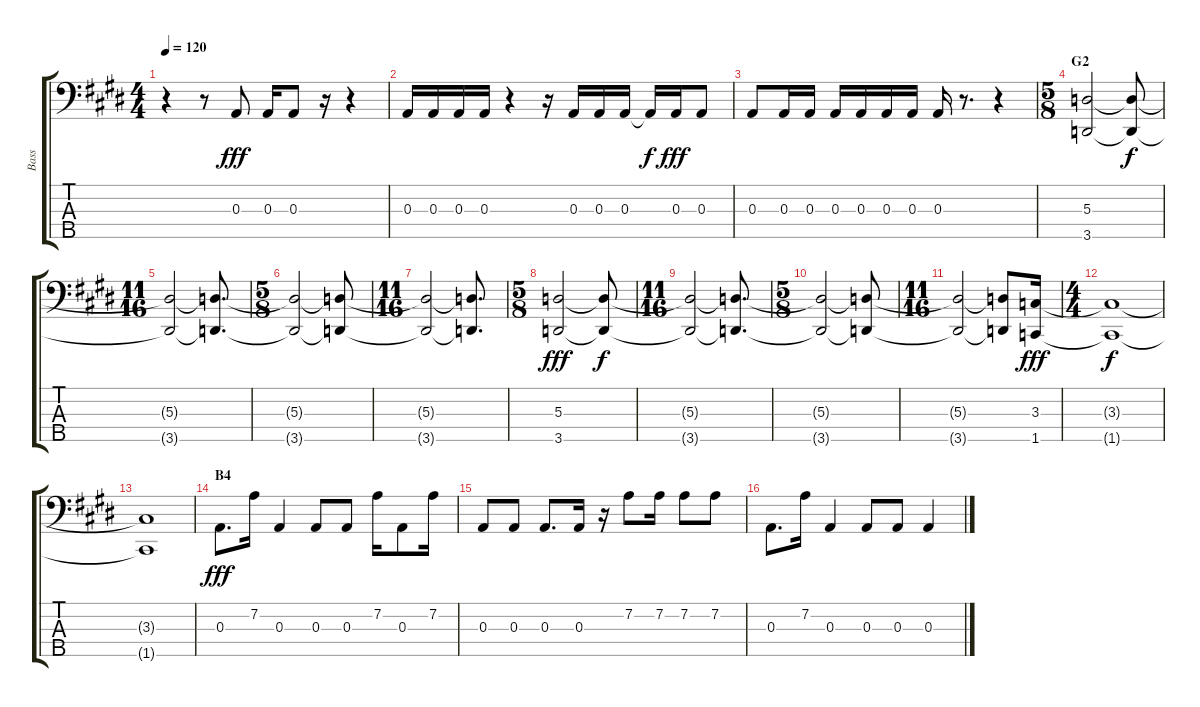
\track ("Bass" "Bass") {instrument electricbassfinger}
\staff {score tabs}
\tuning (G2 D2 A1 E1 B0) {hide}
\ts (4 4)
\tempo 120
\clef f4
\ks e
r.4{dy fff} r.8 0.3.8 0.3.16 0.3.8 r.16 r.4 |
0.3.16 0.3.16 0.3.16 0.3.16 r.4 r.16 0.3.16 0.3.16 0.3.16 0.3{t}.16{dy f} 0.3.16{dy fff} 0.3.8 |
0.3.8 0.3.16 0.3.16 0.3.16 0.3.16 0.3.16 0.3.16 0.3.16 r.8{d} r.4 |
\ts (5 8)
\section ("" "G2")
(5.3 3.5).2 (5.3{t} 3.5{t}).8{dy f} |
\ts (11 16)
(5.3{t} 3.5{t}).2 (5.3{t} 3.5{t}).8{d} |
\ts (5 8)
(5.3{t} 3.5{t}).2 (5.3{t} 3.5{t}).8 |
\ts (11 16)
(5.3{t} 3.5{t}).2 (5.3{t} 3.5{t}).8{d} |
\ts (5 8)
(5.3 3.5).2{dy fff} (5.3{t} 3.5{t}).8{dy f} |
\ts (11 16)
(5.3{t} 3.5{t}).2 (5.3{t} 3.5{t}).8{d} |
\ts (5 8)
(5.3{t} 3.5{t}).2 (5.3{t} 3.5{t}).8 |
\ts (11 16)
(5.3{t} 3.5{t}).2 (5.3{t} 3.5{t}).8 (3.3 1.5).16{dy fff} |
\ts (4 4)
(3.3{t} 1.5{t}).1{dy f} |
(3.3{t} 1.5{t}).1 |
\section ("" "B4")
0.3.8{d dy fff} 7.2.16 0.3.4 0.3.8 0.3.8 7.2.16 0.3.8 7.2.16 |
0.3.8 0.3.8 0.3.8{d} 0.3.16 r.16 7.2.8 7.2.16 7.2.8 7.2.8 |
0.3.8{d} 7.2.16 0.3.4 0.3.8 0.3.8 0.3.4
